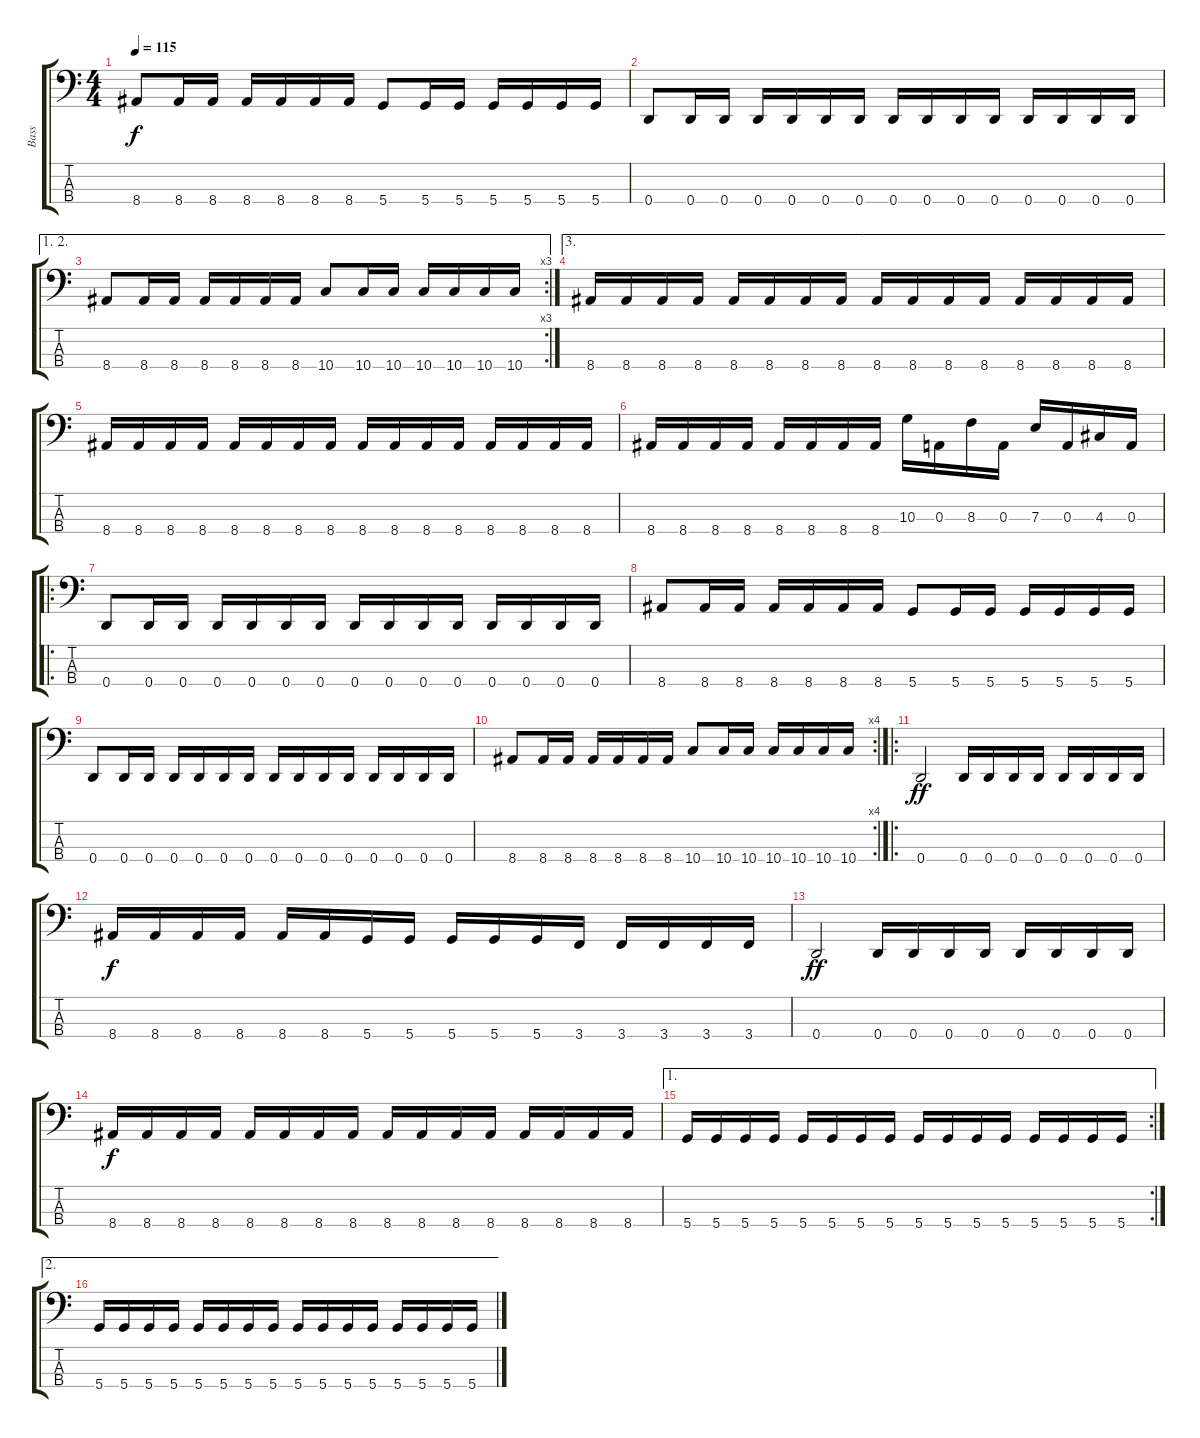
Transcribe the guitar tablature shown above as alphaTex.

\track ("Bass" "Bass") {instrument electricbassfinger}
\staff {score tabs}
\tuning (G2 D2 A1 D1) {hide}
\ts (4 4)
\tempo 115
\clef f4
\ks c
8.4.8{dy f} 8.4.16 8.4.16 8.4.16 8.4.16 8.4.16 8.4.16 5.4.8 5.4.16 5.4.16 5.4.16 5.4.16 5.4.16 5.4.16 |
0.4.8 0.4.16 0.4.16 0.4.16 0.4.16 0.4.16 0.4.16 0.4.16 0.4.16 0.4.16 0.4.16 0.4.16 0.4.16 0.4.16 0.4.16 |
\ae (1 2)
\rc 3
8.4.8 8.4.16 8.4.16 8.4.16 8.4.16 8.4.16 8.4.16 10.4.8 10.4.16 10.4.16 10.4.16 10.4.16 10.4.16 10.4.16 |
\ae 3
8.4.16 8.4.16 8.4.16 8.4.16 8.4.16 8.4.16 8.4.16 8.4.16 8.4.16 8.4.16 8.4.16 8.4.16 8.4.16 8.4.16 8.4.16 8.4.16 |
8.4.16 8.4.16 8.4.16 8.4.16 8.4.16 8.4.16 8.4.16 8.4.16 8.4.16 8.4.16 8.4.16 8.4.16 8.4.16 8.4.16 8.4.16 8.4.16 |
8.4.16 8.4.16 8.4.16 8.4.16 8.4.16 8.4.16 8.4.16 8.4.16 10.3.16 0.3.16 8.3.16 0.3.16 7.3.16 0.3.16 4.3.16 0.3.16 |
\ro
0.4.8 0.4.16 0.4.16 0.4.16 0.4.16 0.4.16 0.4.16 0.4.16 0.4.16 0.4.16 0.4.16 0.4.16 0.4.16 0.4.16 0.4.16 |
8.4.8 8.4.16 8.4.16 8.4.16 8.4.16 8.4.16 8.4.16 5.4.8 5.4.16 5.4.16 5.4.16 5.4.16 5.4.16 5.4.16 |
0.4.8 0.4.16 0.4.16 0.4.16 0.4.16 0.4.16 0.4.16 0.4.16 0.4.16 0.4.16 0.4.16 0.4.16 0.4.16 0.4.16 0.4.16 |
\rc 4
8.4.8 8.4.16 8.4.16 8.4.16 8.4.16 8.4.16 8.4.16 10.4.8 10.4.16 10.4.16 10.4.16 10.4.16 10.4.16 10.4.16 |
\ro
0.4.2{dy ff} 0.4.16 0.4.16 0.4.16 0.4.16 0.4.16 0.4.16 0.4.16 0.4.16 |
8.4.16{dy f} 8.4.16 8.4.16 8.4.16 8.4.16 8.4.16 5.4.16 5.4.16 5.4.16 5.4.16 5.4.16 3.4.16 3.4.16 3.4.16 3.4.16 3.4.16 |
0.4.2{dy ff} 0.4.16 0.4.16 0.4.16 0.4.16 0.4.16 0.4.16 0.4.16 0.4.16 |
8.4.16{dy f} 8.4.16 8.4.16 8.4.16 8.4.16 8.4.16 8.4.16 8.4.16 8.4.16 8.4.16 8.4.16 8.4.16 8.4.16 8.4.16 8.4.16 8.4.16 |
\ae 1
\rc 2
5.4.16 5.4.16 5.4.16 5.4.16 5.4.16 5.4.16 5.4.16 5.4.16 5.4.16 5.4.16 5.4.16 5.4.16 5.4.16 5.4.16 5.4.16 5.4.16 |
\ae 2
5.4.16 5.4.16 5.4.16 5.4.16 5.4.16 5.4.16 5.4.16 5.4.16 5.4.16 5.4.16 5.4.16 5.4.16 5.4.16 5.4.16 5.4.16 5.4.16
